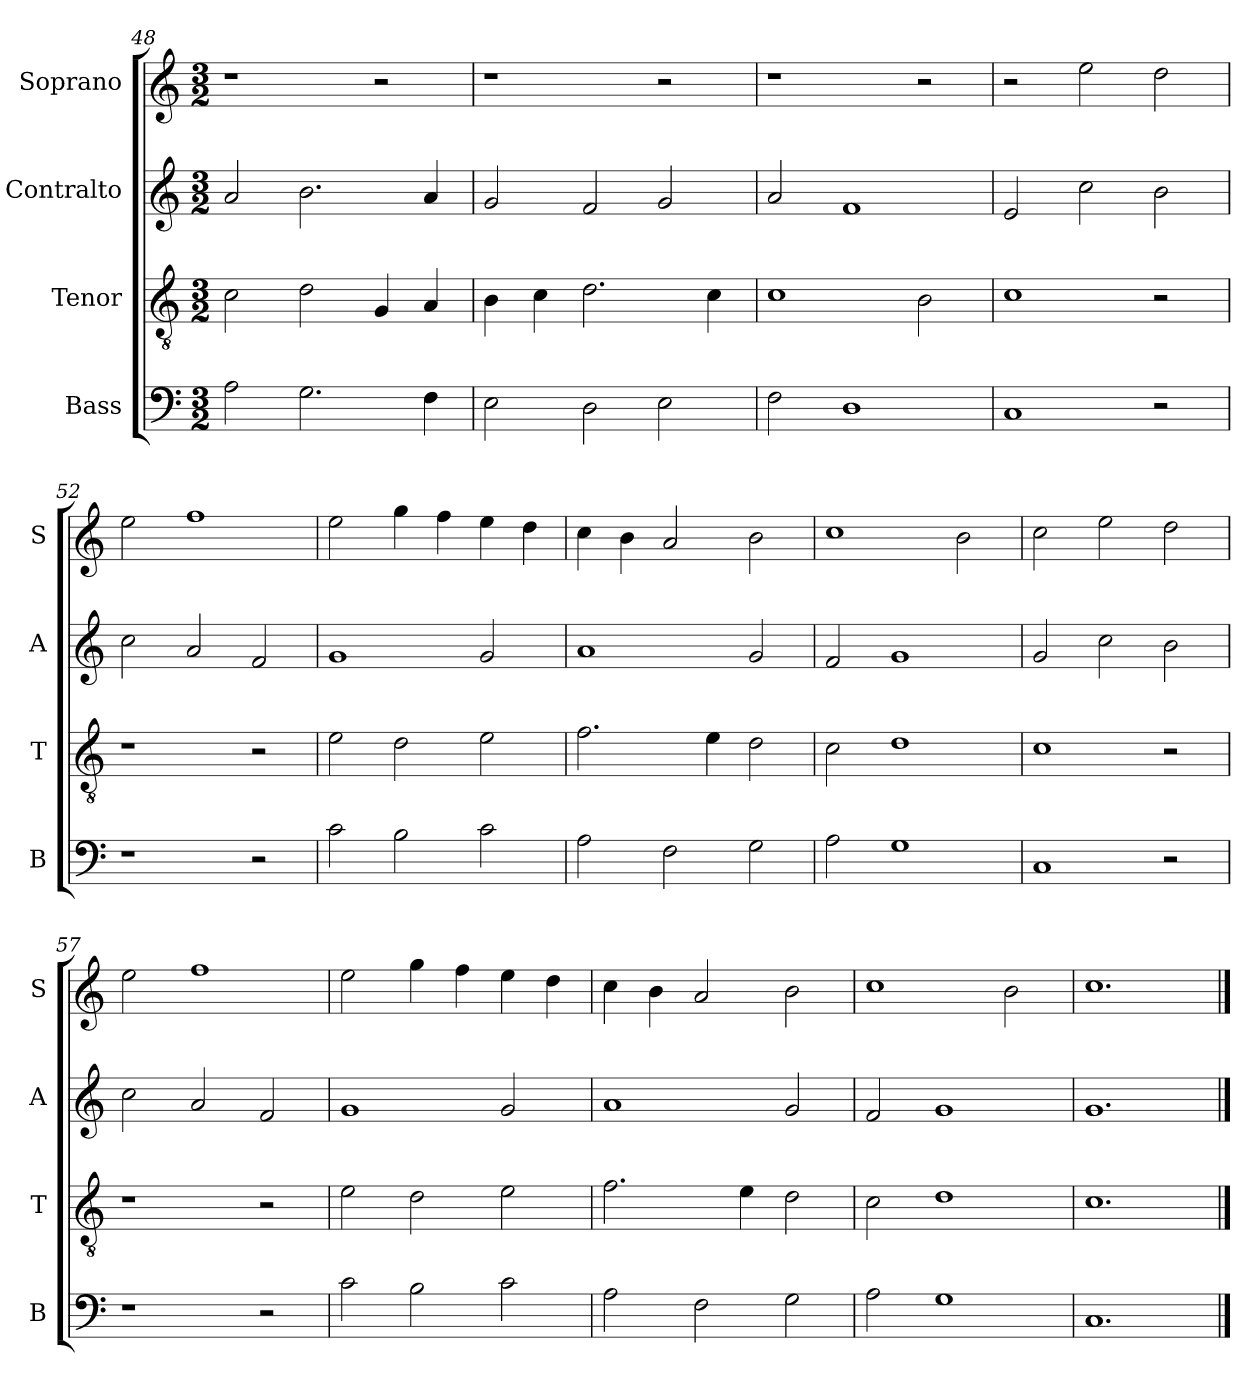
**kern	**kern	**kern	**kern
*part4	*part3	*part2	*part1
*staff4	*staff3	*staff2	*staff1
*I"Bass	*I"Tenor	*I"Contralto	*I"Soprano
*I'B	*I'T	*I'A	*I'S
*clefF4	*clefGv2	*clefG2	*clefG2
*k[]	*k[]	*k[]	*k[]
*C:ion	*C:ion	*C:ion	*C:ion
*M3/2	*M3/2	*M3/2	*M3/2
=48	=48	=48	=48
2A	2c	2a	1r
2.G	2d	2.b	.
.	4G	.	2r
4F	4A	4a	.
=49	=49	=49	=49
2E	4B	2g	1r
.	4c	.	.
2D	2.d	2f	.
2E	.	2g	2r
.	4c	.	.
=50	=50	=50	=50
2F	1c	2a	1r
1D	.	1f	.
.	2B	.	2r
=51	=51	=51	=51
1C	1c	2e	2r
.	.	2cc	2ee
2r	2r	2b	2dd
=52	=52	=52	=52
1r	1r	2cc	2ee
.	.	2a	1ff
2r	2r	2f	.
=53	=53	=53	=53
2c	2e	1g	2ee
2B	2d	.	4gg
.	.	.	4ff
2c	2e	2g	4ee
.	.	.	4dd
=54	=54	=54	=54
2A	2.f	1a	4cc
.	.	.	4b
2F	.	.	2a
.	4e	.	.
2G	2d	2g	2b
=55	=55	=55	=55
2A	2c	2f	1cc
1G	1d	1g	.
.	.	.	2b
=56	=56	=56	=56
1C	1c	2g	2cc
.	.	2cc	2ee
2r	2r	2b	2dd
=57	=57	=57	=57
1r	1r	2cc	2ee
.	.	2a	1ff
2r	2r	2f	.
=58	=58	=58	=58
2c	2e	1g	2ee
2B	2d	.	4gg
.	.	.	4ff
2c	2e	2g	4ee
.	.	.	4dd
=59	=59	=59	=59
2A	2.f	1a	4cc
.	.	.	4b
2F	.	.	2a
.	4e	.	.
2G	2d	2g	2b
=60	=60	=60	=60
2A	2c	2f	1cc
1G	1d	1g	.
.	.	.	2b
=61	=61	=61	=61
1.C	1.c	1.g	1.cc
==	==	==	==
*-	*-	*-	*-
